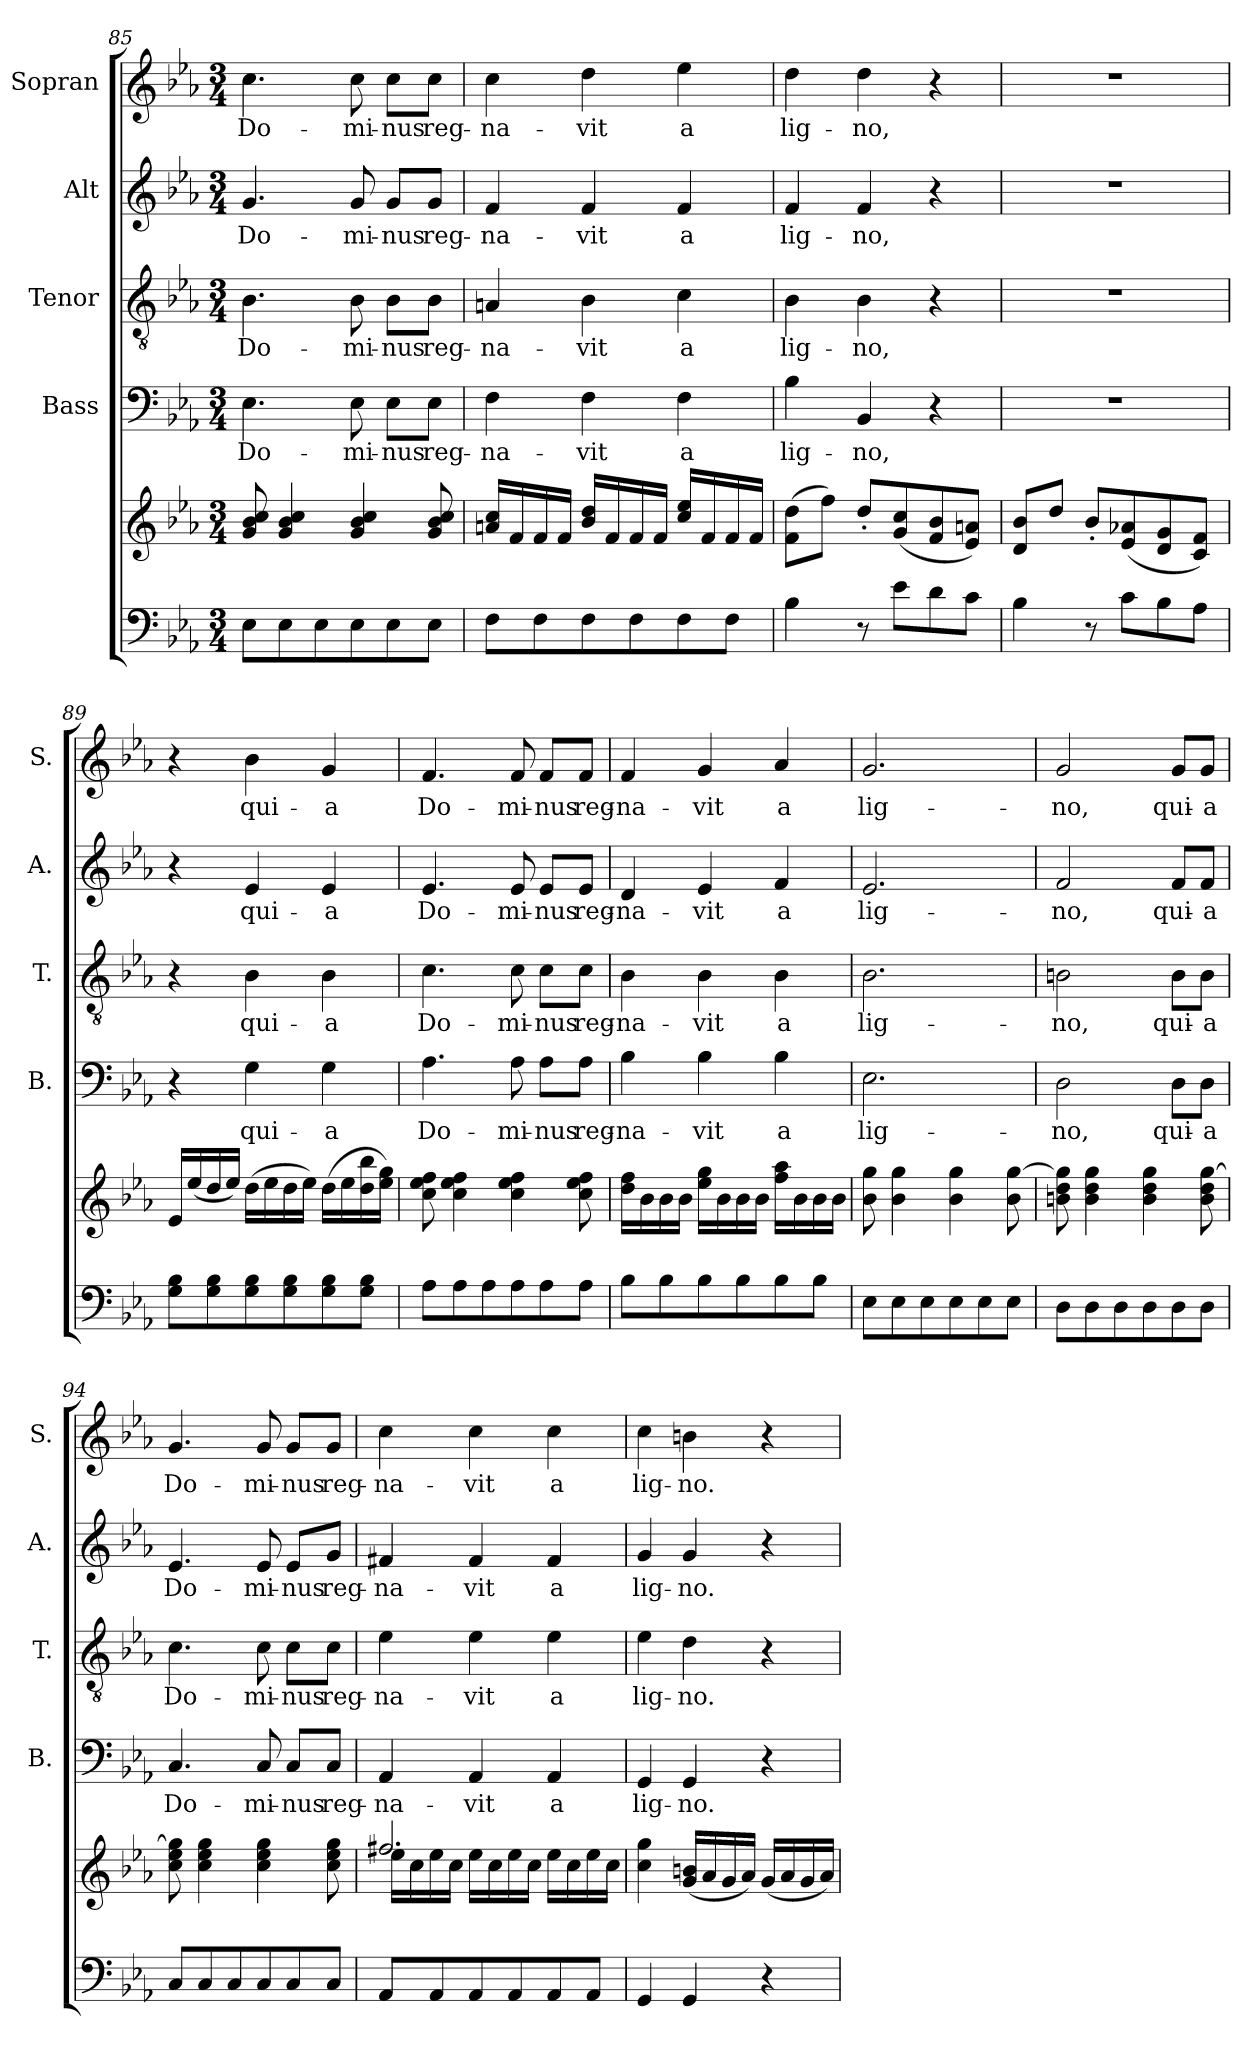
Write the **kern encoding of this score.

**kern	**kern	**kern	**text	**kern	**text	**kern	**text	**kern	**text
*part5	*part5	*part4	*part4	*part3	*part3	*part2	*part2	*part1	*part1
*staff6	*staff5	*staff4	*staff4	*staff3	*staff3	*staff2	*staff2	*staff1	*staff1
*	*	*I"Bass	*	*I"Tenor	*	*I"Alt	*	*I"Sopran	*
*	*	*I'B.	*	*I'T.	*	*I'A.	*	*I'S.	*
*clefF4	*clefG2	*clefF4	*	*clefGv2	*	*clefG2	*	*clefG2	*
*k[b-e-a-]	*k[b-e-a-]	*k[b-e-a-]	*	*k[b-e-a-]	*	*k[b-e-a-]	*	*k[b-e-a-]	*
*E-:	*E-:	*E-:	*	*E-:	*	*E-:	*	*E-:	*
*M3/4	*M3/4	*M3/4	*	*M3/4	*	*M3/4	*	*M3/4	*
=85	=85	=85	=85	=85	=85	=85	=85	=85	=85
!	!	!	!LO:LY:b	!	!LO:LY:b	!	!LO:LY:b	!	!LO:LY:b
8E-\L	8g/ 8b-/ 8cc/	4.E-\	Do-	4.B-\	Do-	4.g/	Do-	4.cc\	Do-
8E-\	4g/ 4b-/ 4cc/	.	.	.	.	.	.	.	.
8E-\	.	.	.	.	.	.	.	.	.
!	!	!	!LO:LY:b	!	!LO:LY:b	!	!LO:LY:b	!	!LO:LY:b
8E-\	4g/ 4b-/ 4cc/	8E-\	-mi-	8B-\	-mi-	8g/	-mi-	8cc\	-mi-
!	!	!	!LO:LY:b	!	!LO:LY:b	!	!LO:LY:b	!	!LO:LY:b
8E-\	.	8E-\L	-nus	8B-\L	-nus	8g/L	-nus	8cc\L	-nus
!	!	!	!LO:LY:b	!	!LO:LY:b	!	!LO:LY:b	!	!LO:LY:b
8E-\J	8g/ 8b-/ 8cc/	8E-\J	reg-	8B-\J	reg-	8g/J	reg-	8cc\J	reg-
!!LO:PB:g=z
=86	=86	=86	=86	=86	=86	=86	=86	=86	=86
!	!	!	!LO:LY:b	!	!LO:LY:b	!	!LO:LY:b	!	!LO:LY:b
8F\L	16an/ 16cc/LL	4F\	-na-	4An/	-na-	4f/	-na-	4cc\	-na-
.	16f/	.	.	.	.	.	.	.	.
8F\	16f/	.	.	.	.	.	.	.	.
.	16f/JJ	.	.	.	.	.	.	.	.
!	!	!	!LO:LY:b	!	!LO:LY:b	!	!LO:LY:b	!	!LO:LY:b
8F\	16b-/ 16dd/LL	4F\	-vit	4B-\	-vit	4f/	-vit	4dd\	-vit
.	16f/	.	.	.	.	.	.	.	.
8F\	16f/	.	.	.	.	.	.	.	.
.	16f/JJ	.	.	.	.	.	.	.	.
!	!	!	!LO:LY:b	!	!LO:LY:b	!	!LO:LY:b	!	!LO:LY:b
8F\	16cc/ 16ee-/LL	4F\	a	4c\	a	4f/	a	4ee-\	a
.	16f/	.	.	.	.	.	.	.	.
8F\J	16f/	.	.	.	.	.	.	.	.
.	16f/JJ	.	.	.	.	.	.	.	.
=87	=87	=87	=87	=87	=87	=87	=87	=87	=87
!	!	!	!LO:LY:b	!	!LO:LY:b	!	!LO:LY:b	!	!LO:LY:b
4B-\	(>8f\ 8dd\L	4B-\	lig-	4B-\	lig-	4f/	lig-	4dd\	lig-
.	8ff\J)	.	.	.	.	.	.	.	.
!	!	!	!LO:LY:b	!	!LO:LY:b	!	!LO:LY:b	!	!LO:LY:b
8r	8dd'</L	4BB-/	-no,	4B-\	-no,	4f/	-no,	4dd\	-no,
8e-\L	(<8g/ 8cc/	.	.	.	.	.	.	.	.
8d\	8f/ 8b-/	4r	.	4r	.	4r	.	4r	.
8c\J	8e-/ 8an/J)	.	.	.	.	.	.	.	.
=88	=88	=88	=88	=88	=88	=88	=88	=88	=88
4B-\	8d/ 8b-/L	2.r	.	2.r	.	2.r	.	2.r	.
.	8dd/J	.	.	.	.	.	.	.	.
8r	8b-'</L	.	.	.	.	.	.	.	.
8c\L	(<8e-/ 8a-X/	.	.	.	.	.	.	.	.
8B-\	8d/ 8g/	.	.	.	.	.	.	.	.
8A-\J	8c/ 8f/J)	.	.	.	.	.	.	.	.
=89	=89	=89	=89	=89	=89	=89	=89	=89	=89
8G\ 8B-\L	16e-/LL	4r	.	4r	.	4r	.	4r	.
.	(<16ee-/	.	.	.	.	.	.	.	.
8G\ 8B-\	16dd/	.	.	.	.	.	.	.	.
.	16ee-/JJ)	.	.	.	.	.	.	.	.
!	!	!	!LO:LY:b	!	!LO:LY:b	!	!LO:LY:b	!	!LO:LY:b
8G\ 8B-\	(>16dd\LL	4G\	qui-	4B-\	qui-	4e-/	qui-	4b-\	qui-
.	16ee-\	.	.	.	.	.	.	.	.
8G\ 8B-\	16dd\	.	.	.	.	.	.	.	.
.	16ee-\JJ)	.	.	.	.	.	.	.	.
!	!	!	!LO:LY:b	!	!LO:LY:b	!	!LO:LY:b	!	!LO:LY:b
8G\ 8B-\	(>16dd\LL	4G\	-a	4B-\	-a	4e-/	-a	4g/	-a
.	16ee-\	.	.	.	.	.	.	.	.
8G\ 8B-\J	16dd\ 16bb-\	.	.	.	.	.	.	.	.
.	16ee-\ 16gg\JJ)	.	.	.	.	.	.	.	.
!!LO:LB:g=z
=90	=90	=90	=90	=90	=90	=90	=90	=90	=90
!	!	!	!LO:LY:b	!	!LO:LY:b	!	!LO:LY:b	!	!LO:LY:b
8A-\L	8cc\ 8ee-\ 8ff\	4.A-\	Do-	4.c\	Do-	4.e-/	Do-	4.f/	Do-
8A-\	4cc\ 4ee-\ 4ff\	.	.	.	.	.	.	.	.
8A-\	.	.	.	.	.	.	.	.	.
!	!	!	!LO:LY:b	!	!LO:LY:b	!	!LO:LY:b	!	!LO:LY:b
8A-\	4cc\ 4ee-\ 4ff\	8A-\	-mi-	8c\	-mi-	8e-/	-mi-	8f/	-mi-
!	!	!	!LO:LY:b	!	!LO:LY:b	!	!LO:LY:b	!	!LO:LY:b
8A-\	.	8A-\L	-nus	8c\L	-nus	8e-/L	-nus	8f/L	-nus
!	!	!	!LO:LY:b	!	!LO:LY:b	!	!LO:LY:b	!	!LO:LY:b
8A-\J	8cc\ 8ee-\ 8ff\	8A-\J	reg-	8c\J	reg-	8e-/J	reg-	8f/J	reg-
=91	=91	=91	=91	=91	=91	=91	=91	=91	=91
!	!	!	!LO:LY:b	!	!LO:LY:b	!	!LO:LY:b	!	!LO:LY:b
8B-\L	16dd\ 16ff\LL	4B-\	-na-	4B-\	-na-	4d/	-na-	4f/	-na-
.	16b-\	.	.	.	.	.	.	.	.
8B-\	16b-\	.	.	.	.	.	.	.	.
.	16b-\JJ	.	.	.	.	.	.	.	.
!	!	!	!LO:LY:b	!	!LO:LY:b	!	!LO:LY:b	!	!LO:LY:b
8B-\	16ee-\ 16gg\LL	4B-\	-vit	4B-\	-vit	4e-/	-vit	4g/	-vit
.	16b-\	.	.	.	.	.	.	.	.
8B-\	16b-\	.	.	.	.	.	.	.	.
.	16b-\JJ	.	.	.	.	.	.	.	.
!	!	!	!LO:LY:b	!	!LO:LY:b	!	!LO:LY:b	!	!LO:LY:b
8B-\	16ff\ 16aa-\LL	4B-\	a	4B-\	a	4f/	a	4a-/	a
.	16b-\	.	.	.	.	.	.	.	.
8B-\J	16b-\	.	.	.	.	.	.	.	.
.	16b-\JJ	.	.	.	.	.	.	.	.
=92	=92	=92	=92	=92	=92	=92	=92	=92	=92
!	!	!	!LO:LY:b	!	!LO:LY:b	!	!LO:LY:b	!	!LO:LY:b
8E-\L	8b-\ 8gg\	2.E-\	lig-	2.B-\	lig-	2.e-/	lig-	2.g/	lig-
8E-\	4b-\ 4gg\	.	.	.	.	.	.	.	.
8E-\	.	.	.	.	.	.	.	.	.
8E-\	4b-\ 4gg\	.	.	.	.	.	.	.	.
8E-\	.	.	.	.	.	.	.	.	.
8E-\J	8b-\ [8gg\	.	.	.	.	.	.	.	.
=93	=93	=93	=93	=93	=93	=93	=93	=93	=93
!	!	!	!LO:LY:b	!	!LO:LY:b	!	!LO:LY:b	!	!LO:LY:b
8D\L	8bn\ 8dd\ 8gg\]	2D\	-no,	2Bn\	-no,	2f/	-no,	2g/	-no,
8D\	4b\ 4dd\ 4gg\	.	.	.	.	.	.	.	.
8D\	.	.	.	.	.	.	.	.	.
8D\	4b\ 4dd\ 4gg\	.	.	.	.	.	.	.	.
!	!	!	!LO:LY:b	!	!LO:LY:b	!	!LO:LY:b	!	!LO:LY:b
8D\	.	8D\L	qui-	8B\L	qui-	8f/L	qui-	8g/L	qui-
!	!	!	!LO:LY:b	!	!LO:LY:b	!	!LO:LY:b	!	!LO:LY:b
8D\J	8b\ 8dd\ [8gg\	8D\J	-a	8B\J	-a	8f/J	-a	8g/J	-a
!!LO:PB:g=z
=94	=94	=94	=94	=94	=94	=94	=94	=94	=94
!	!	!	!LO:LY:b	!	!LO:LY:b	!	!LO:LY:b	!	!LO:LY:b
8C/L	8cc\ 8ee-\ 8gg\]	4.C/	Do-	4.c\	Do-	4.e-/	Do-	4.g/	Do-
8C/	4cc\ 4ee-\ 4gg\	.	.	.	.	.	.	.	.
8C/	.	.	.	.	.	.	.	.	.
!	!	!	!LO:LY:b	!	!LO:LY:b	!	!LO:LY:b	!	!LO:LY:b
8C/	4cc\ 4ee-\ 4gg\	8C/	-mi-	8c\	-mi-	8e-/	-mi-	8g/	-mi-
!	!	!	!LO:LY:b	!	!LO:LY:b	!	!LO:LY:b	!	!LO:LY:b
8C/	.	8C/L	-nus	8c\L	-nus	8e-/L	-nus	8g/L	-nus
!	!	!	!LO:LY:b	!	!LO:LY:b	!	!LO:LY:b	!	!LO:LY:b
8C/J	8cc\ 8ee-\ 8gg\	8C/J	reg-	8c\J	reg-	8g/J	reg-	8g/J	reg-
=95	=95	=95	=95	=95	=95	=95	=95	=95	=95
*	*^	*	*	*	*	*	*	*	*
!	!	!	!	!LO:LY:b	!	!LO:LY:b	!	!LO:LY:b	!	!LO:LY:b
8AA-/L	2.ff#X/	16ee-\LL	4AA-/	-na-	4e-\	-na-	4f#X/	-na-	4cc\	-na-
.	.	16cc\	.	.	.	.	.	.	.	.
8AA-/	.	16ee-\	.	.	.	.	.	.	.	.
.	.	16cc\JJ	.	.	.	.	.	.	.	.
!	!	!	!	!LO:LY:b	!	!LO:LY:b	!	!LO:LY:b	!	!LO:LY:b
8AA-/	.	16ee-\LL	4AA-/	-vit	4e-\	-vit	4f#/	-vit	4cc\	-vit
.	.	16cc\	.	.	.	.	.	.	.	.
8AA-/	.	16ee-\	.	.	.	.	.	.	.	.
.	.	16cc\JJ	.	.	.	.	.	.	.	.
!	!	!	!	!LO:LY:b	!	!LO:LY:b	!	!LO:LY:b	!	!LO:LY:b
8AA-/	.	16ee-\LL	4AA-/	a	4e-\	a	4f#/	a	4cc\	a
.	.	16cc\	.	.	.	.	.	.	.	.
8AA-/J	.	16ee-\	.	.	.	.	.	.	.	.
.	.	16cc\JJ	.	.	.	.	.	.	.	.
=96	=96	=96	=96	=96	=96	=96	=96	=96	=96	=96
!	!	!	!	!LO:LY:b	!	!LO:LY:b	!	!LO:LY:b	!	!LO:LY:b
*	*v	*v	*	*	*	*	*	*	*	*
4GG/	4cc\ 4gg\	4GG/	lig-	4e-\	lig-	4g/	lig-	4cc\	lig-
!	!	!	!LO:LY:b	!	!LO:LY:b	!	!LO:LY:b	!	!LO:LY:b
4GG/	(<16g/ 16bn/LL	4GG/	-no.	4d\	-no.	4g/	-no.	4bn\	-no.
.	16a-/	.	.	.	.	.	.	.	.
.	16g/	.	.	.	.	.	.	.	.
.	16a-/JJ)	.	.	.	.	.	.	.	.
4r	(<16g/LL	4r	.	4r	.	4r	.	4r	.
.	16a-/	.	.	.	.	.	.	.	.
.	16g/	.	.	.	.	.	.	.	.
.	16a-/JJ)	.	.	.	.	.	.	.	.
=	=	=	=	=	=	=	=	=	=
*-	*-	*-	*-	*-	*-	*-	*-	*-	*-
